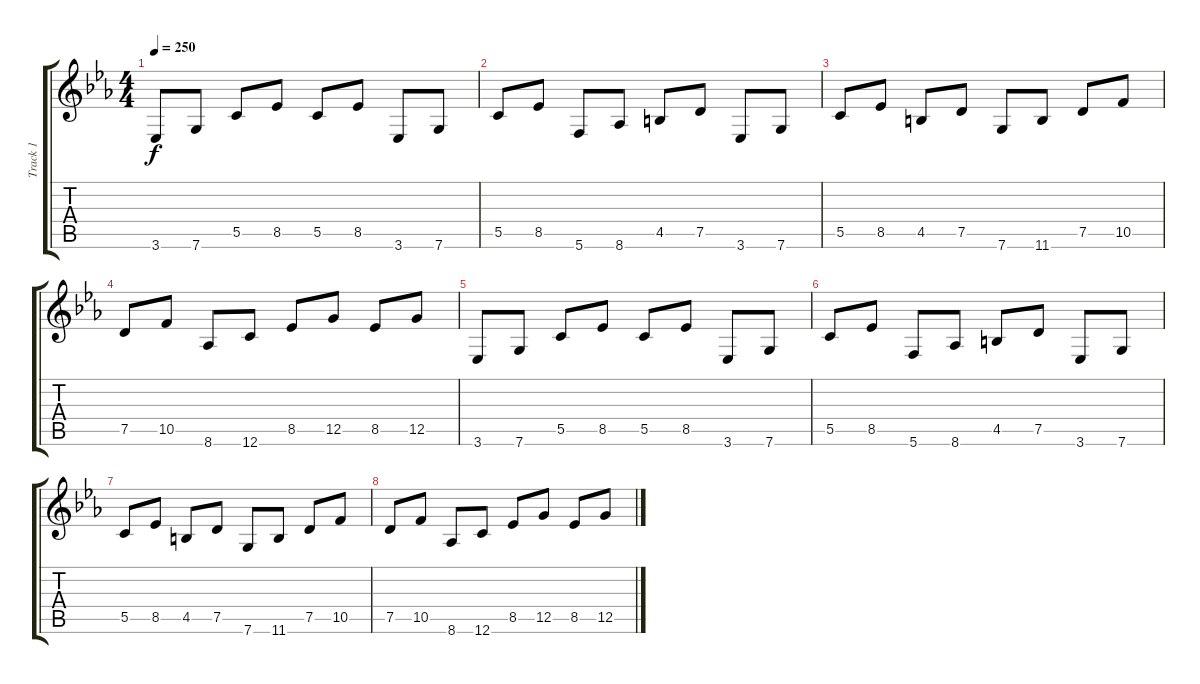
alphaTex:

\track ("Track 1" "Track 1") {instrument overdrivenguitar}
\staff {score tabs}
\tuning (D4 A3 F3 C3 G2 C2) {hide}
\ts (4 4)
\tempo 250
\clef g2
\ks cminor
3.6.8{dy f} 7.6.8 5.5.8 8.5.8 5.5.8 8.5.8 3.6.8 7.6.8 |
5.5.8 8.5.8 5.6.8 8.6.8 4.5.8 7.5.8 3.6.8 7.6.8 |
5.5.8 8.5.8 4.5.8 7.5.8 7.6.8 11.6.8 7.5.8 10.5.8 |
7.5.8 10.5.8 8.6.8 12.6.8 8.5.8 12.5.8 8.5.8 12.5.8 |
3.6.8 7.6.8 5.5.8 8.5.8 5.5.8 8.5.8 3.6.8 7.6.8 |
5.5.8 8.5.8 5.6.8 8.6.8 4.5.8 7.5.8 3.6.8 7.6.8 |
5.5.8 8.5.8 4.5.8 7.5.8 7.6.8 11.6.8 7.5.8 10.5.8 |
7.5.8 10.5.8 8.6.8 12.6.8 8.5.8 12.5.8 8.5.8 12.5.8
